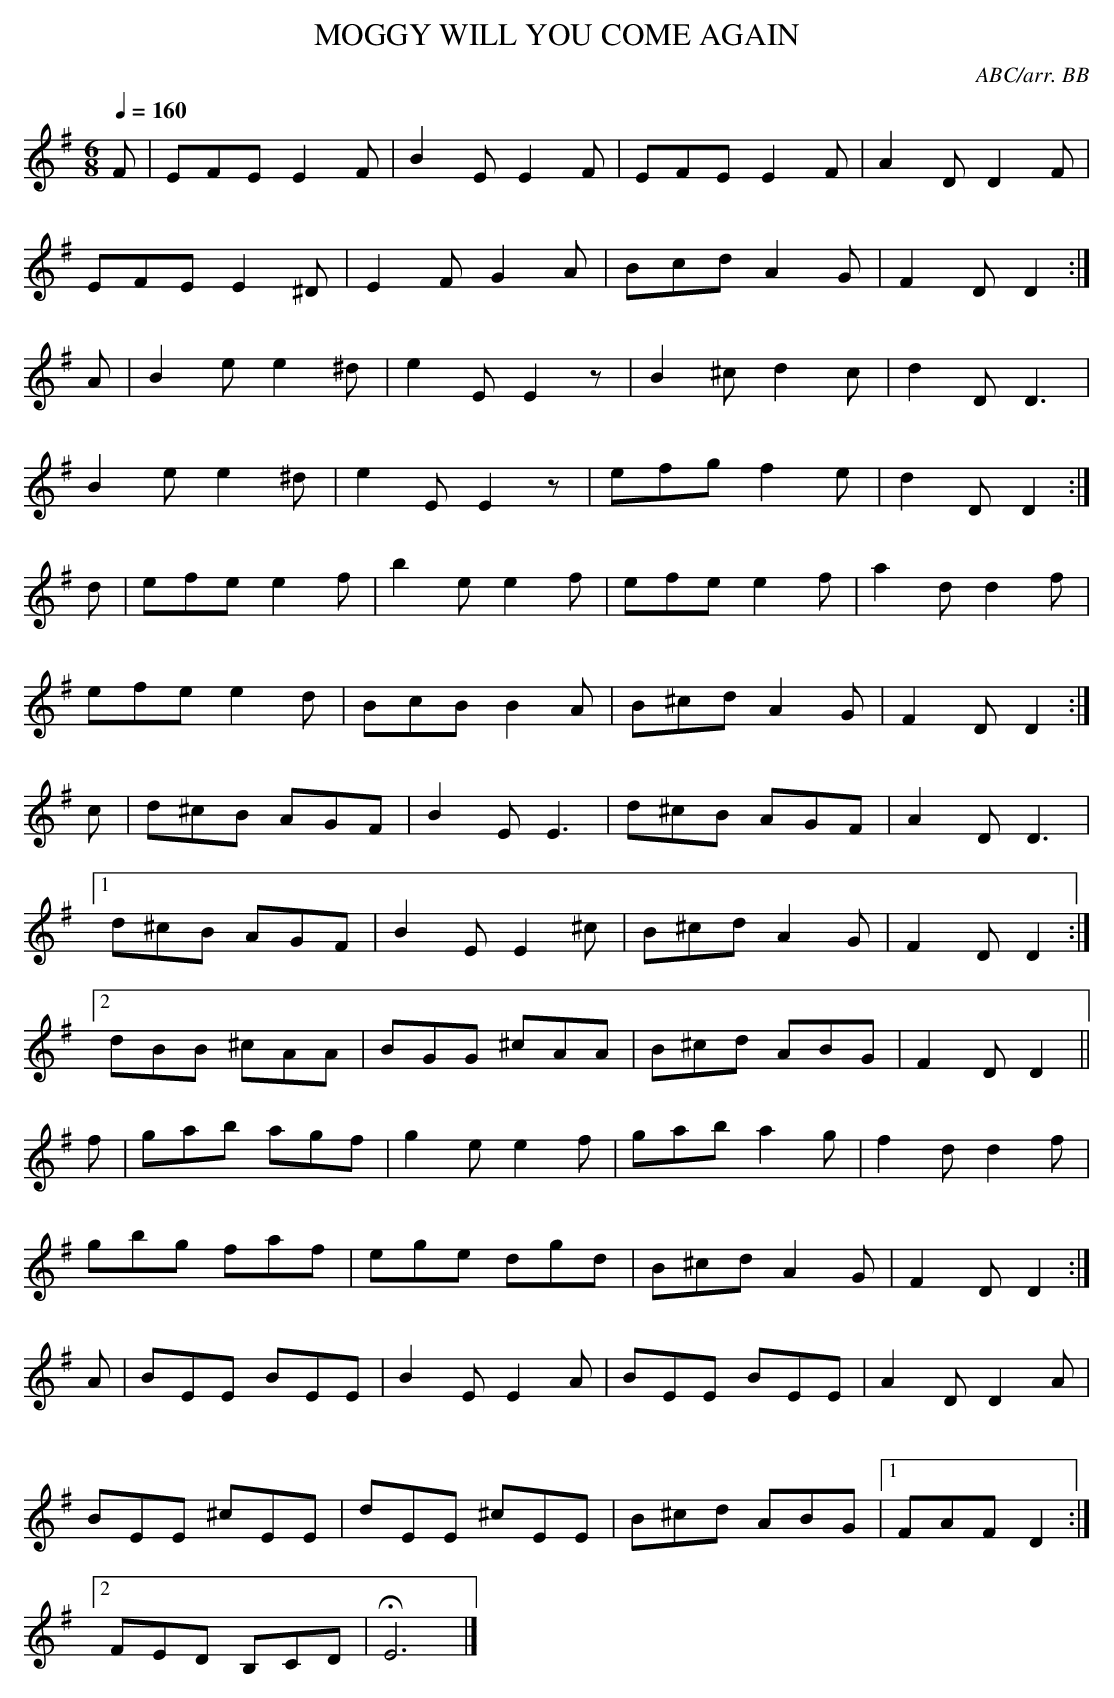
X:1
T:MOGGY WILL YOU COME AGAIN
C:ABC/arr. BB
L:1/8
M:6/8
Q:1/4=160
K:Em
F|EFE E2F|B2E E2F|EFE E2F|A2D D2F|
EFE E2^D|E2F G2A|Bcd A2G|F2D D2:|
A|B2e e2^d|e2E E2z|B2^c d2c|d2D D3|
B2e e2^d|e2E E2z|efg f2e|d2D D2:|
d|efe e2f|b2e e2f|efe e2f|a2d d2f|
efe e2d|BcB B2A|B^cd A2G|F2D D2:|
c|d^cB AGF|B2E E3|d^cB AGF|A2D D3|
[1 d^cB AGF|B2E E2^c|B^cd A2G|F2D D2:|
[2 dBB ^cAA|BGG ^cAA|B^cd ABG|F2D D2||
f|gab agf|g2e e2f|gab a2g|f2d d2f|
gbg faf|ege dgd|B^cd A2G|F2D D2:|
A|BEE BEE|B2E E2A|BEE BEE|A2D D2A|
BEE ^cEE|dEE ^cEE|B^cd ABG|1 FAF D2:|
[2 FED B,CD|HE6|]
